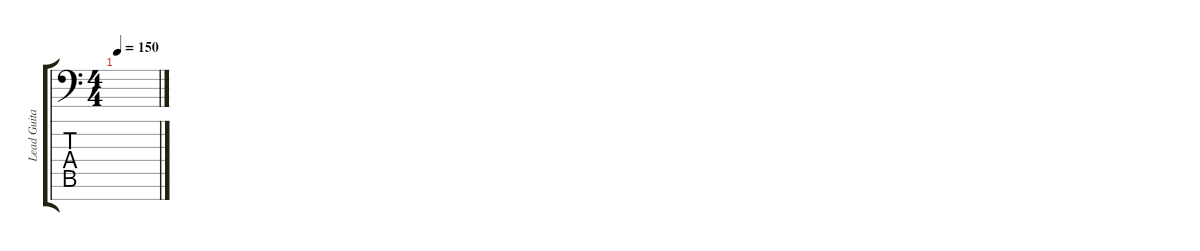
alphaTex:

\track ("Lead Guitar" "Lead Guita") {instrument overdrivenguitar}
\staff {score tabs}
\tuning (E4 B3 G3 D3 A2 E2 C-1) {hide}
\ts (4 4)
\tempo 150
\clef f4
\ks c
